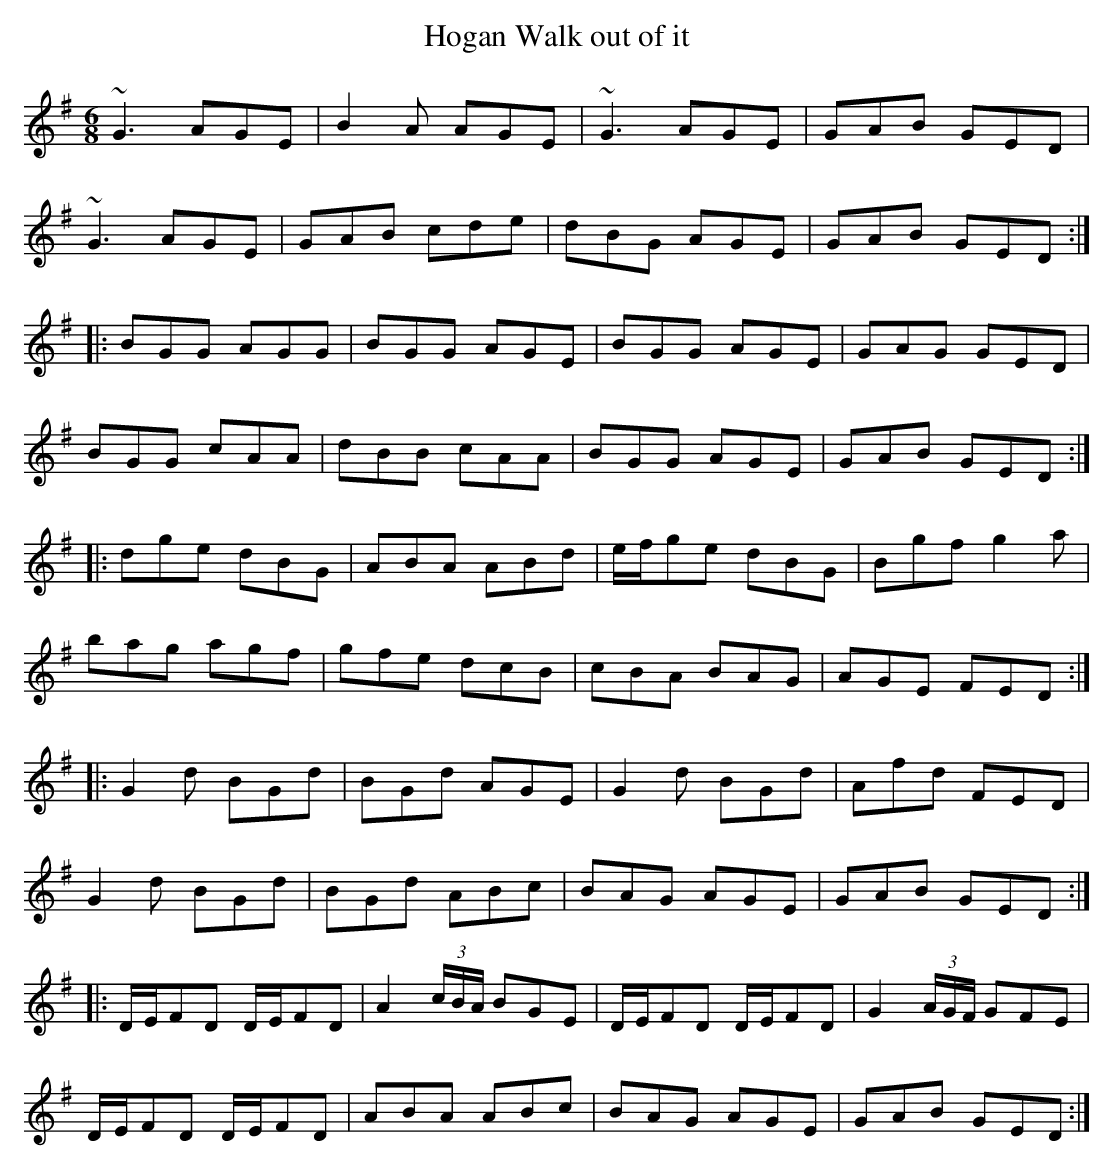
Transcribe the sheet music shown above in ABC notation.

X:1
T:Walk out of it, Hogan
M:6/8
L:1/8
K:G
~G3 AGE|B2A AGE|~G3 AGE|GAB GED|
~G3 AGE|GAB cde|dBG AGE|GAB GED:|
|:BGG AGG|BGG AGE|BGG AGE|GAG GED|
BGG cAA|dBB cAA|BGG AGE|GAB GED:|
|:dge dBG|ABA ABd|e/f/ge dBG|Bgf g2a|
bag agf|gfe dcB|cBA BAG|AGE FED:|
|:G2d BGd|BGd AGE|G2d BGd|Afd FED|
G2d BGd|BGd ABc|BAG AGE|GAB GED:|
|:D/E/FD D/E/FD|A2 (3c/B/A/ BGE|D/E/FD D/E/FD|G2 (3A/G/F/ GFE|
D/E/FD D/E/FD|ABA ABc|BAG AGE|GAB GED:|]
